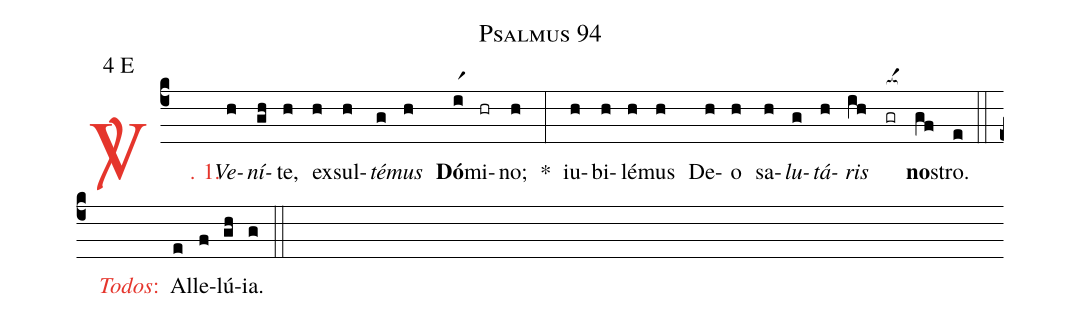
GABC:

name: Psalmus 94;
mode: 4;
mode-differentia: E;
%%
(c4)

<c><sp>V/</sp>. 1.</c>() <i>Ve</i>(h)<i>ní</i>(gh)te,(h) ex(h)sul(h)<i>té</i>(g)<i>mus</i>(h) <b>Dó</b>(ir1)mi(hr)no;(h) *(:) iu(h)bi(h)lé(h)mus(h) De(h)o(h) sa(h)<i>lu</i>(g)<i>tá</i>(h)<i>ris</i>(ih) <nlba>(gr[ocba:1{])<b>no</b></nlba>(gf[ocba:0}])stro.(e) (::)

<nlba><c><i>Todos</i>:</c>() Al</nlba>(e)le(f)lú(gh)ia.(g) (::)
